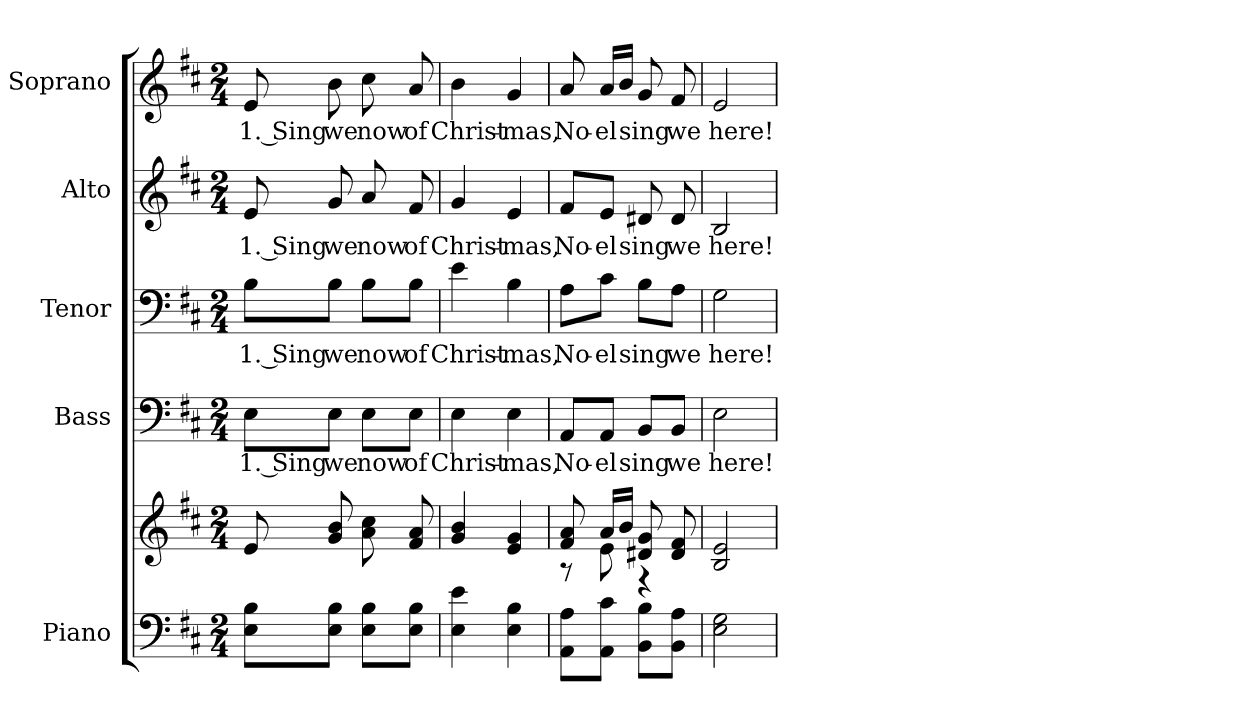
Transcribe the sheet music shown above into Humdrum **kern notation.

**kern	**kern	**kern	**text	**kern	**text	**kern	**text	**kern	**text
*part5	*part5	*part4	*part4	*part3	*part3	*part2	*part2	*part1	*part1
*staff6	*staff5	*staff4	*staff4	*staff3	*staff3	*staff2	*staff2	*staff1	*staff1
*I"Piano	*	*I"Bass	*	*I"Tenor	*	*I"Alto	*	*I"Soprano	*
*I'Pno.	*	*I'B.	*	*I'T.	*	*I'A.	*	*I'S.	*
!!LO:PB:g=z
*clefF4	*clefG2	*clefF4	*	*clefF4	*	*clefG2	*	*clefG2	*
*k[f#c#]	*k[f#c#]	*k[f#c#]	*	*k[f#c#]	*	*k[f#c#]	*	*k[f#c#]	*
*D:	*D:	*D:	*	*D:	*	*D:	*	*D:	*
*M2/4	*M2/4	*M2/4	*	*M2/4	*	*M2/4	*	*M2/4	*
*MM80	*MM80	*MM80	*	*MM80	*	*MM80	*	*MM80	*
=1	=1	=1	=1	=1	=1	=1	=1	=1	=1
!	!	!	!LO:LY:b:color=#000000	!	!	!	!	!	!
!	!	!	!	!	!LO:LY:b:color=#000000	!	!	!	!
!	!	!	!	!	!	!	!LO:LY:b:color=#000000	!	!
!	!	!	!	!	!	!	!	!	!LO:LY:b:color=#000000
8Ei\ 8Bi\L	8ei/	8Ei\L	1. Sing	8Bi\L	1. Sing	8ei/	1. Sing	8ei/	1. Sing
!	!	!	!LO:LY:b:color=#000000	!	!	!	!	!	!
!	!	!	!	!	!LO:LY:b:color=#000000	!	!	!	!
!	!	!	!	!	!	!	!LO:LY:b:color=#000000	!	!
!	!	!	!	!	!	!	!	!	!LO:LY:b:color=#000000
8Ei\ 8Bi\J	8gi/ 8bi	8Ei\J	we	8Bi\J	we	8gi/	we	8bi\	we
!	!	!	!LO:LY:b:color=#000000	!	!	!	!	!	!
!	!	!	!	!	!LO:LY:b:color=#000000	!	!	!	!
!	!	!	!	!	!	!	!LO:LY:b:color=#000000	!	!
!	!	!	!	!	!	!	!	!	!LO:LY:b:color=#000000
8Ei\ 8Bi\L	8ai\ 8cc#i	8Ei\L	now	8Bi\L	now	8ai/	now	8cc#i\	now
!	!	!	!LO:LY:b:color=#000000	!	!	!	!	!	!
!	!	!	!	!	!LO:LY:b:color=#000000	!	!	!	!
!	!	!	!	!	!	!	!LO:LY:b:color=#000000	!	!
!	!	!	!	!	!	!	!	!	!LO:LY:b:color=#000000
8Ei\ 8Bi\J	8f#i/ 8ai	8Ei\J	of	8Bi\J	of	8f#i/	of	8ai/	of
=2	=2	=2	=2	=2	=2	=2	=2	=2	=2
!	!	!	!LO:LY:b:color=#000000	!	!	!	!	!	!
!	!	!	!	!	!LO:LY:b:color=#000000	!	!	!	!
!	!	!	!	!	!	!	!LO:LY:b:color=#000000	!	!
!	!	!	!	!	!	!	!	!	!LO:LY:b:color=#000000
4Ei\ 4ei	4gi/ 4bi	4Ei\	Christ-	4ei\	Christ-	4gi/	Christ-	4bi\	Christ-
!	!	!	!LO:LY:b:color=#000000	!	!	!	!	!	!
!	!	!	!	!	!LO:LY:b:color=#000000	!	!	!	!
!	!	!	!	!	!	!	!LO:LY:b:color=#000000	!	!
!	!	!	!	!	!	!	!	!	!LO:LY:b:color=#000000
4Ei\ 4Bi	4ei/ 4gi	4Ei\	-mas,	4Bi\	-mas,	4ei/	-mas,	4gi/	-mas,
!!LO:PB:g=z
=3	=3	=3	=3	=3	=3	=3	=3	=3	=3
*	*^	*	*	*	*	*	*	*	*
!	!	!	!	!LO:LY:b:color=#000000	!	!	!	!	!	!
!	!	!	!	!	!	!LO:LY:b:color=#000000	!	!	!	!
!	!	!	!	!	!	!	!	!LO:LY:b:color=#000000	!	!
!	!	!	!	!	!	!	!	!	!	!LO:LY:b:color=#000000
8AAi\ 8Ai\L	8f#i/ 8ai	8r	8AAi/L	No-	8Ai\L	No-	8f#i/L	No-	8ai/	No-
!	!	!	!	!LO:LY:b:color=#000000	!	!	!	!	!	!
!	!	!	!	!	!	!LO:LY:b:color=#000000	!	!	!	!
!	!	!	!	!	!	!	!	!LO:LY:b:color=#000000	!	!
!	!	!	!	!	!	!	!	!	!	!LO:LY:b:color=#000000
8AAi\ 8c#i\J	16ai/LL	8ei\	8AAi/J	-el	8c#i\J	-el	8ei/J	-el	16ai/LL	-el
.	16bi/JJ	.	.	.	.	.	.	.	16bi/JJ	.
!	!	!	!	!LO:LY:b:color=#000000	!	!	!	!	!	!
!	!	!	!	!	!	!LO:LY:b:color=#000000	!	!	!	!
!	!	!	!	!	!	!	!	!LO:LY:b:color=#000000	!	!
!	!	!	!	!	!	!	!	!	!	!LO:LY:b:color=#000000
8BBi\ 8Bi\L	8d#Xi/ 8gi	4r	8BBi/L	sing	8Bi\L	sing	8d#Xi/	sing	8gi/	sing
!	!	!	!	!LO:LY:b:color=#000000	!	!	!	!	!	!
!	!	!	!	!	!	!LO:LY:b:color=#000000	!	!	!	!
!	!	!	!	!	!	!	!	!LO:LY:b:color=#000000	!	!
!	!	!	!	!	!	!	!	!	!	!LO:LY:b:color=#000000
8BBi\ 8Ai\J	8d#i/ 8f#i	.	8BBi/J	we	8Ai\J	we	8d#i/	we	8f#i/	we
*	*v	*v	*	*	*	*	*	*	*	*
=4	=4	=4	=4	=4	=4	=4	=4	=4	=4
!	!	!	!LO:LY:b:color=#000000	!	!	!	!	!	!
!	!	!	!	!	!LO:LY:b:color=#000000	!	!	!	!
!	!	!	!	!	!	!	!LO:LY:b:color=#000000	!	!
!	!	!	!	!	!	!	!	!	!LO:LY:b:color=#000000
2Ei\ 2Gi	2Bi/ 2ei	2Ei\	here!	2Gi\	here!	2Bi/	here!	2ei/	here!
=	=	=	=	=	=	=	=	=	=
*-	*-	*-	*-	*-	*-	*-	*-	*-	*-
